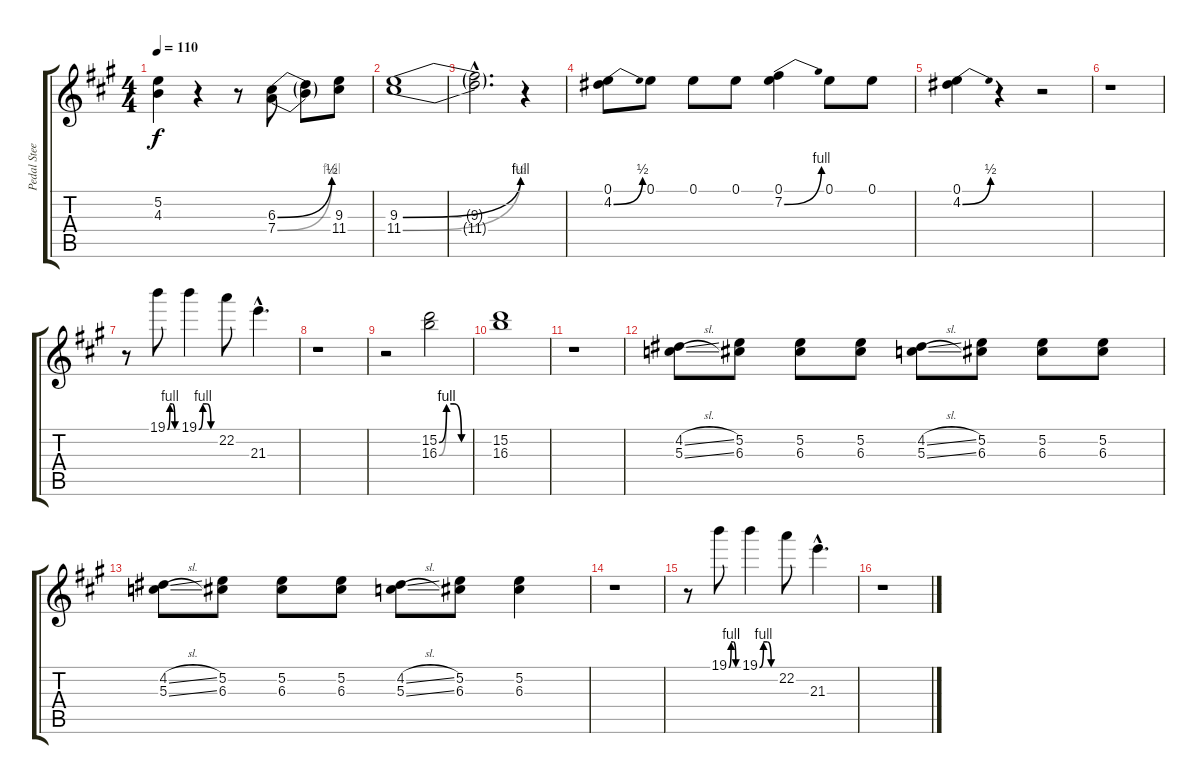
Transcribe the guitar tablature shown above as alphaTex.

\track ("Pedal Steel and Piano" "Pedal Stee") {instrument electricguitarjazz}
\staff {score tabs}
\tuning (E4 B3 G3 D3 A2 E2) {hide}
\ts (4 4)
\tempo 110
\clef g2
\ks a
(5.2{t} 4.3{t}).4{dy f} r.4 r.8 (6.3{be (bend 0 0 60 2)} 7.4{be (bend 0 0 60 4)}).8 (6.3{t} 7.4{t}).8 (9.3 11.4).8 |
(9.3{be (bend 0 0 60 4)} 11.4{be (bend 0 0 60 2)}).1 |
(9.3{hac t} 11.4{hac t}).2{d} r.4 |
(0.1 4.2{be (bend 0 0 60 2)}).8 0.1.8 0.1.8 0.1.8 (0.1 7.2{be (bend 0 0 60 4)}).4 0.1.8 0.1.8 |
(0.1 4.2{be (bend 0 0 60 2)}).4 r.4 r.2 |
r.1 |
r.8 19.1{be (custom 0 0 15 4 30 4 45 0 60 0)}.8 19.1{be (custom 0 0 15 4 30 4 45 0 60 0)}.4 22.2.8 21.3{hac}.4{d} |
r.1 |
r.2 (15.2{be (custom 0 0 15 4 30 4 45 0 60 0)} 16.3{be (custom 0 0 15 4 30 4 45 0 60 0)}).2 |
(15.2 16.3).1 |
r.1 |
(4.2{sl} 5.3{sl}).8 (5.2 6.3).8 (5.2 6.3).8 (5.2 6.3).8 (4.2{sl} 5.3{sl}).8 (5.2 6.3).8 (5.2 6.3).8 (5.2 6.3).8 |
(4.2{sl} 5.3{sl}).8 (5.2 6.3).8 (5.2 6.3).8 (5.2 6.3).8 (4.2{sl} 5.3{sl}).8 (5.2 6.3).8 (5.2 6.3).4 |
r.1 |
r.8 19.1{be (custom 0 0 15 4 30 4 45 0 60 0)}.8 19.1{be (custom 0 0 15 4 30 4 45 0 60 0)}.4 22.2.8 21.3{hac}.4{d} |
r.1
